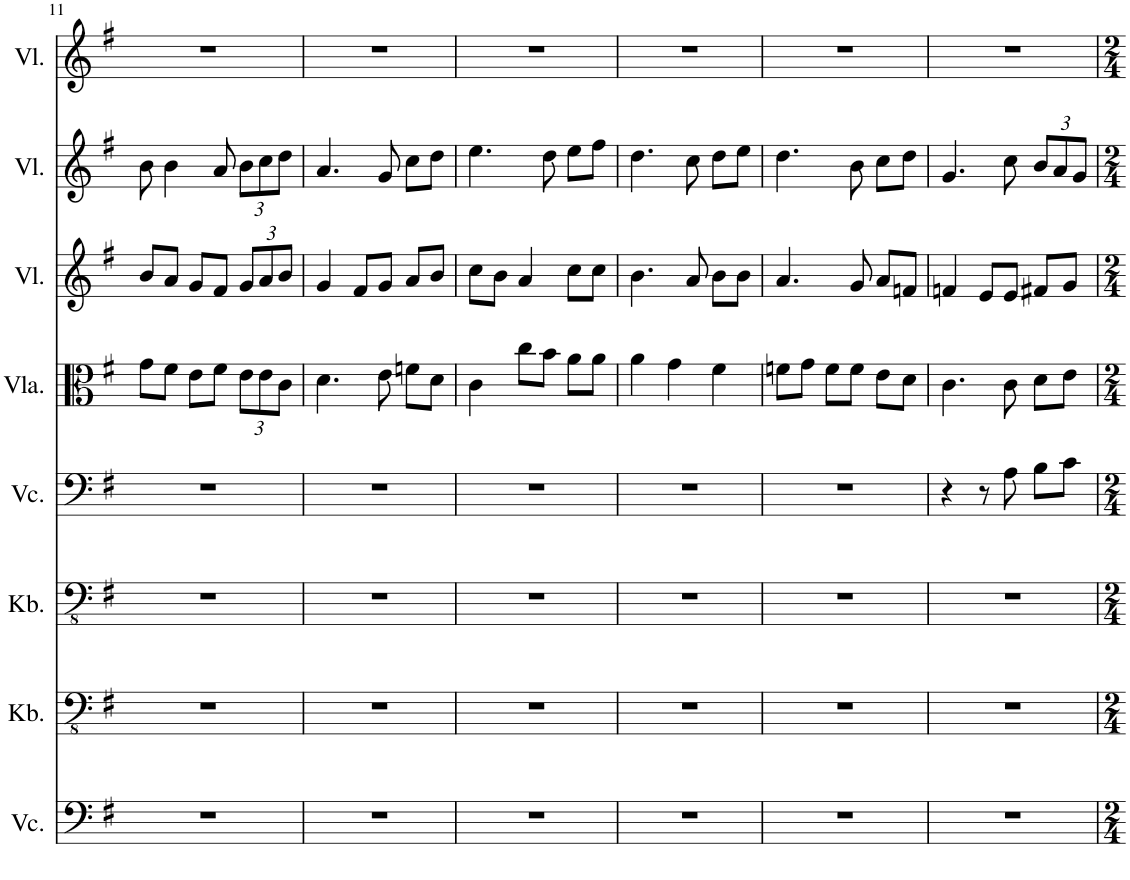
**kern	**kern	**kern	**kern	**kern	**kern	**kern	**kern
*part8	*part7	*part6	*part5	*part4	*part3	*part2	*part1
*staff8	*staff7	*staff6	*staff5	*staff4	*staff3	*staff2	*staff1
*I"Violoncello, Bariton solo	*I"Kontrabass, Bass 2	*I"Kontrabass, Bass 1	*I"Violoncello, Tenor	*I"Bratsche, Alt	*I"Violine, Sopran 2	*I"Violine, Sopran 1	*I"Violine, Sopran solo
*I'Vc.	*I'Kb.	*I'Kb.	*I'Vc.	*	*I'Vl.	*I'Vl.	*I'Vl.
!!LO:PB:g=z
*clefF4	*clefFv4	*clefFv4	*clefF4	*clefC3	*clefG2	*clefG2	*clefG2
*	*Trd7c12	*Trd7c12	*	*	*	*	*
*k[f#]	*k[f#]	*k[f#]	*k[f#]	*k[f#]	*k[f#]	*k[f#]	*k[f#]
*M3/4	*M3/4	*M3/4	*M3/4	*M3/4	*M3/4	*M3/4	*M3/4
=11	=11	=11	=11	=11	=11	=11	=11
2.r	2.r	2.r	2.r	8g\L	8b/L	8b\	2.r
.	.	.	.	8f#\J	8a/J	4b\	.
.	.	.	.	8e\L	8g/L	.	.
.	.	.	.	8f#\J	8f#/J	8a/	.
*	*	*	*	*Xbrackettup	*Xbrackettup	*Xbrackettup	*
.	.	.	.	12e\L	12g/L	12b\L	.
.	.	.	.	12e\	12a/	12cc\	.
.	.	.	.	12c\J	12b/J	12dd\J	.
=12	=12	=12	=12	=12	=12	=12	=12
2.r	2.r	2.r	2.r	4.d\	4g/	4.a/	2.r
.	.	.	.	.	8f#/L	.	.
.	.	.	.	8e\	8g/J	8g/	.
.	.	.	.	8fn\L	8a/L	8cc\L	.
.	.	.	.	8d\J	8b/J	8dd\J	.
=13	=13	=13	=13	=13	=13	=13	=13
2.r	2.r	2.r	2.r	4c\	8cc\L	4.ee\	2.r
.	.	.	.	.	8b\J	.	.
.	.	.	.	8cc\L	4a/	.	.
.	.	.	.	8b\J	.	8dd\	.
.	.	.	.	8a\L	8cc\L	8ee\L	.
.	.	.	.	8a\J	8cc\J	8ff#\J	.
=14	=14	=14	=14	=14	=14	=14	=14
2.r	2.r	2.r	2.r	4a\	4.b\	4.dd\	2.r
.	.	.	.	4g\	.	.	.
.	.	.	.	.	8a/	8cc\	.
.	.	.	.	4f#\	8b\L	8dd\L	.
.	.	.	.	.	8b\J	8ee\J	.
=15	=15	=15	=15	=15	=15	=15	=15
2.r	2.r	2.r	2.r	8fn\L	4.a/	4.dd\	2.r
.	.	.	.	8g\J	.	.	.
.	.	.	.	8f\L	.	.	.
.	.	.	.	8f\J	8g/	8b\	.
.	.	.	.	8e\L	8a/L	8cc\L	.
.	.	.	.	8d\J	8fn/J	8dd\J	.
=16	=16	=16	=16	=16	=16	=16	=16
2.r	2.r	2.r	4r	4.c\	4fn/	4.g/	2.r
.	.	.	8r	.	8e/L	.	.
.	.	.	8A\	8c\	8e/J	8cc\	.
.	.	.	8B\L	8d\L	8f#X/L	12b/L	.
.	.	.	.	.	.	12a/	.
.	.	.	8c\J	8e\J	8g/J	.	.
.	.	.	.	.	.	12g/J	.
=	=	=	=	=	=	=	=
*-	*-	*-	*-	*-	*-	*-	*-
